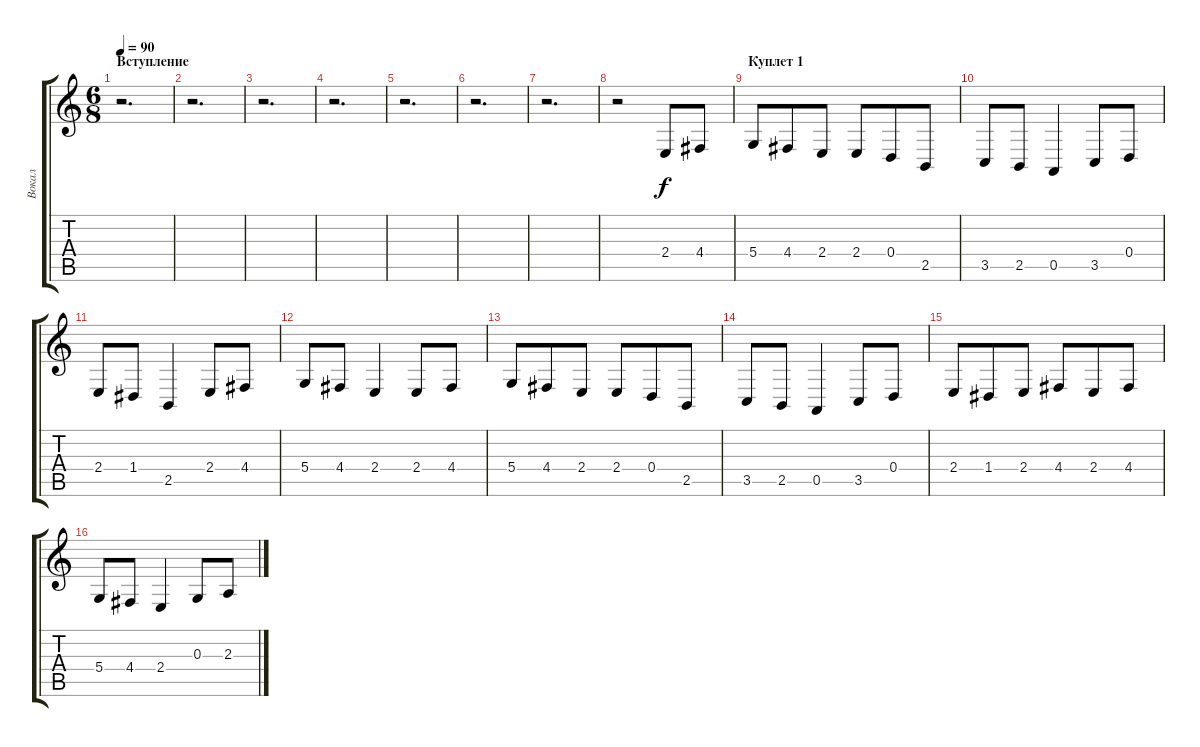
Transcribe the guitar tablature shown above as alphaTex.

\track ("Вокал" "Вокал") {instrument clarinet}
\staff {score tabs}
\tuning (E4 B3 G3 D3 A2 E2) {hide}
\ts (6 8)
\section ("" "Вступление")
\tempo 90
\clef g2
\ks c
r.2{d dy f instrument clarinet} |
r.2{d} |
r.2{d} |
r.2{d} |
r.2{d} |
r.2{d} |
r.2{d} |
r.2 2.4.8 4.4.8 |
\section ("" "Куплет 1")
5.4.8 4.4.8 2.4.8 2.4.8 0.4.8 2.5.8 |
3.5.8 2.5.8 0.5.4 3.5.8 0.4.8 |
2.4.8 1.4.8 2.5.4 2.4.8 4.4.8 |
5.4.8 4.4.8 2.4.4 2.4.8 4.4.8 |
5.4.8 4.4.8 2.4.8 2.4.8 0.4.8 2.5.8 |
3.5.8 2.5.8 0.5.4 3.5.8 0.4.8 |
2.4.8 1.4.8 2.4.8 4.4.8 2.4.8 4.4.8 |
5.4.8 4.4.8 2.4.4 0.3.8 2.3.8
